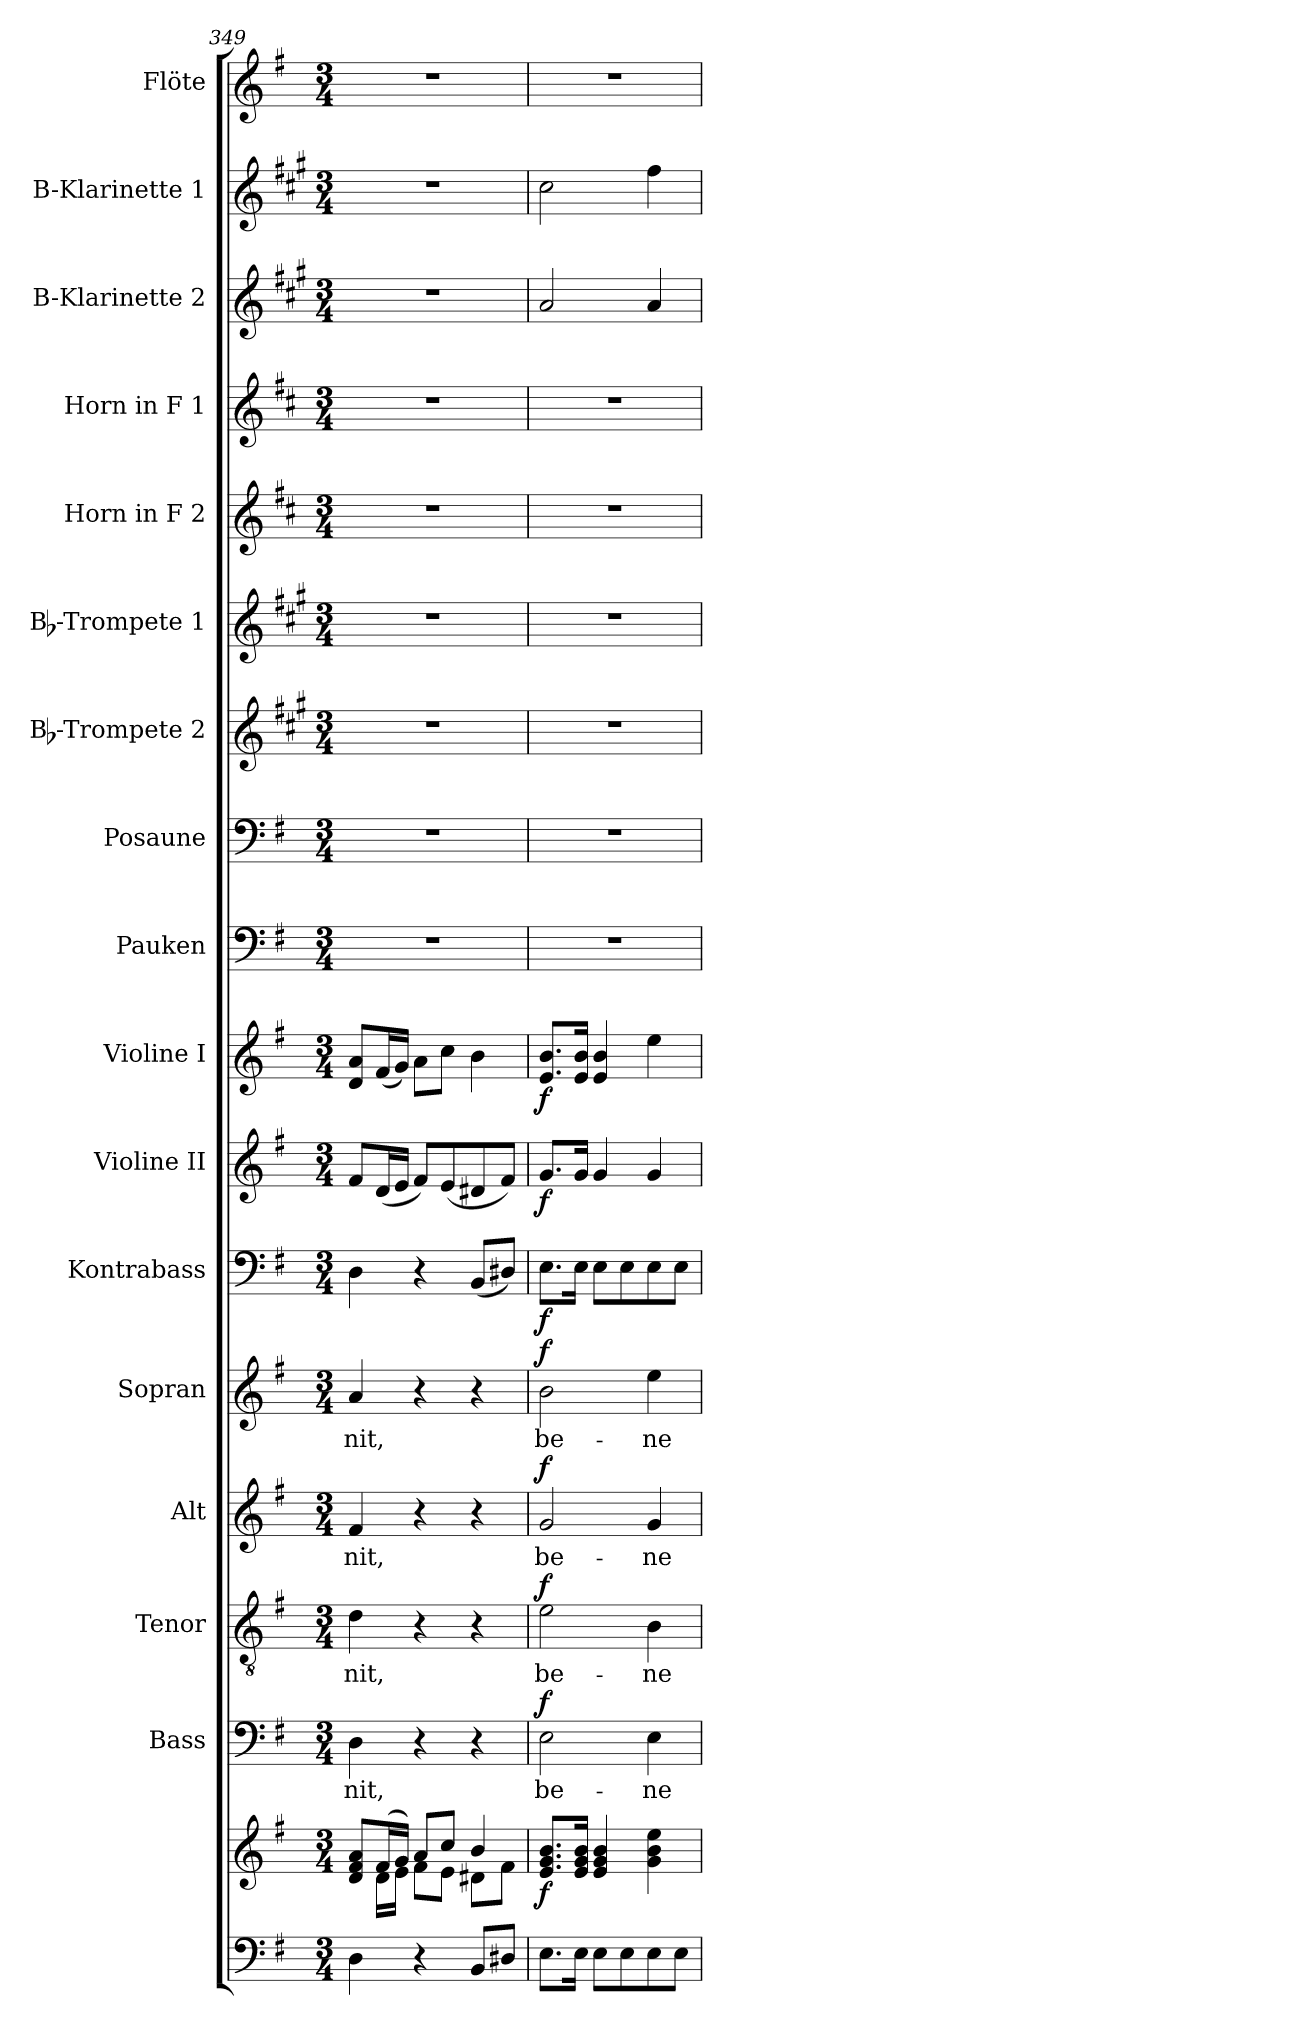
**kern	**kern	**dynam	**kern	**text	**dynam	**kern	**text	**dynam	**kern	**text	**dynam	**kern	**text	**dynam	**kern	**dynam	**kern	**dynam	**kern	**dynam	**kern	**kern	**kern	**kern	**kern	**kern	**kern	**kern	**kern
*part17	*part17	*part17	*part16	*part16	*part16	*part15	*part15	*part15	*part14	*part14	*part14	*part13	*part13	*part13	*part12	*part12	*part11	*part11	*part10	*part10	*part9	*part8	*part7	*part6	*part5	*part4	*part3	*part2	*part1
*staff18	*staff17	*staff17/18	*staff16	*staff16	*staff16	*staff15	*staff15	*staff15	*staff14	*staff14	*staff14	*staff13	*staff13	*staff13	*staff12	*staff12	*staff11	*staff11	*staff10	*staff10	*staff9	*staff8	*staff7	*staff6	*staff5	*staff4	*staff3	*staff2	*staff1
*	*	*	*I"Bass	*	*	*I"Tenor	*	*	*I"Alt	*	*	*I"Sopran	*	*	*I"Kontrabass	*	*I"Violine II	*	*I"Violine I	*	*I"Pauken	*I"Posaune	*I"Bb-Trompete 2	*I"Bb-Trompete 1	*I"Horn in F 2	*I"Horn in F 1	*I"B-Klarinette 2	*I"B-Klarinette 1	*I"Flöte
*	*	*	*I'B.	*	*	*I'T.	*	*	*I'A.	*	*	*I'S.	*	*	*I'Kb.	*	*I'Vl. II	*	*I'Vl. I	*	*I'Pk.	*I'Pos.	*I'Bb Trp. 2	*I'Bb Trp. 1	*I'Hrn. 2	*I'Hrn. 1	*I'B Kl. 2	*I'B Kl. 1	*I'Fl.
*clefF4	*clefG2	*	*clefF4	*	*	*clefGv2	*	*	*clefG2	*	*	*clefG2	*	*	*clefF4	*	*clefG2	*	*clefG2	*	*clefF4	*clefF4	*clefG2	*clefG2	*clefG2	*clefG2	*clefG2	*clefG2	*clefG2
*	*	*	*	*	*	*	*	*	*	*	*	*	*	*	*ITrd7c12	*	*	*	*	*	*	*	*ITrd1c2	*ITrd1c2	*ITrd4c7	*ITrd4c7	*ITrd1c2	*ITrd1c2	*
*k[f#]	*k[f#]	*	*k[f#]	*	*	*k[f#]	*	*	*k[f#]	*	*	*k[f#]	*	*	*k[f#]	*	*k[f#]	*	*k[f#]	*	*k[f#]	*k[f#]	*k[f#]	*k[f#]	*k[f#]	*k[f#]	*k[f#]	*k[f#]	*k[f#]
*G:	*G:	*	*G:	*	*	*G:	*	*	*G:	*	*	*G:	*	*	*G:	*	*G:	*	*G:	*	*G:	*G:	*G:	*G:	*G:	*G:	*G:	*G:	*G:
*M3/4	*M3/4	*	*M3/4	*	*	*M3/4	*	*	*M3/4	*	*	*M3/4	*	*	*M3/4	*	*M3/4	*	*M3/4	*	*M3/4	*M3/4	*M3/4	*M3/4	*M3/4	*M3/4	*M3/4	*M3/4	*M3/4
=349	=349	=349	=349	=349	=349	=349	=349	=349	=349	=349	=349	=349	=349	=349	=349	=349	=349	=349	=349	=349	=349	=349	=349	=349	=349	=349	=349	=349	=349
*	*^	*	*	*	*	*	*	*	*	*	*	*	*	*	*	*	*	*	*	*	*	*	*	*	*	*	*	*	*
!	!	!	!	!	!LO:LY:b	!	!	!LO:LY:b	!	!	!LO:LY:b	!	!	!LO:LY:b	!	!	!	!	!	!	!	!	!	!	!	!	!	!	!	!
4D\	8d/ 8f#/ 8a/L	8ryy	.	4D\	-nit,	.	4d\	-nit,	.	4f#/	-nit,	.	4a/	-nit,	.	4DD\	.	8f#/L	.	8d/ 8a/L	.	2.r	2.r	2.r	2.r	2.r	2.r	2.r	2.r	2.r
.	(>16f#/L	16d\LL	.	.	.	.	.	.	.	.	.	.	.	.	.	.	.	(<16d/L	.	(<16f#/L	.	.	.	.	.	.	.	.	.	.
.	16g/JJ)	16e\JJ	.	.	.	.	.	.	.	.	.	.	.	.	.	.	.	16e/JJ	.	16g/JJ)	.	.	.	.	.	.	.	.	.	.
4r	8a/L	8f#\L	.	4r	.	.	4r	.	.	4r	.	.	4r	.	.	4r	.	8f#/L)	.	8a\L	.	.	.	.	.	.	.	.	.	.
.	8cc/J	8e\J	.	.	.	.	.	.	.	.	.	.	.	.	.	.	.	(<8e/	.	8cc\J	.	.	.	.	.	.	.	.	.	.
8BB/L	4b/	8d#X\L	.	4r	.	.	4r	.	.	4r	.	.	4r	.	.	(<8BBB/L	.	8d#X/	.	4b\	.	.	.	.	.	.	.	.	.	.
8D#X/J	.	8f#\J	.	.	.	.	.	.	.	.	.	.	.	.	.	8DD#X/J)	.	8f#/J)	.	.	.	.	.	.	.	.	.	.	.	.
=350	=350	=350	=350	=350	=350	=350	=350	=350	=350	=350	=350	=350	=350	=350	=350	=350	=350	=350	=350	=350	=350	=350	=350	=350	=350	=350	=350	=350	=350	=350
!	!	!	!LO:DY:b	!	!LO:LY:b	!LO:DY:a	!	!LO:LY:b	!LO:DY:a	!	!LO:LY:b	!LO:DY:a	!	!LO:LY:b	!LO:DY:a	!	!LO:DY:b	!	!LO:DY:b	!	!LO:DY:b	!	!	!	!	!	!	!	!	!
*	*v	*v	*	*	*	*	*	*	*	*	*	*	*	*	*	*	*	*	*	*	*	*	*	*	*	*	*	*	*	*
8.E\L	8.e/ 8.g/ 8.b/L	f	2E\	be-	f	2e\	be-	f	2g/	be-	f	2b\	be-	f	8.EE\L	f	8.g/L	f	8.e/ 8.b/L	f	2.r	2.r	2.r	2.r	2.r	2.r	2g/	2b\	2.r
16E\Jk	16e/ 16g/ 16b/Jk	.	.	.	.	.	.	.	.	.	.	.	.	.	16EE\Jk	.	16g/Jk	.	16e/ 16b/Jk	.	.	.	.	.	.	.	.	.	.
8E\L	4e/ 4g/ 4b/	.	.	.	.	.	.	.	.	.	.	.	.	.	8EE\L	.	4g/	.	4e/ 4b/	.	.	.	.	.	.	.	.	.	.
8E\	.	.	.	.	.	.	.	.	.	.	.	.	.	.	8EE\	.	.	.	.	.	.	.	.	.	.	.	.	.	.
!	!	!	!	!LO:LY:b	!	!	!LO:LY:b	!	!	!LO:LY:b	!	!	!LO:LY:b	!	!	!	!	!	!	!	!	!	!	!	!	!	!	!	!
8E\	4g\ 4b\ 4ee\	.	4E\	-ne-	.	4B\	-ne-	.	4g/	-ne-	.	4ee\	-ne-	.	8EE\	.	4g/	.	4ee\	.	.	.	.	.	.	.	4g/	4ee\	.
8E\J	.	.	.	.	.	.	.	.	.	.	.	.	.	.	8EE\J	.	.	.	.	.	.	.	.	.	.	.	.	.	.
=	=	=	=	=	=	=	=	=	=	=	=	=	=	=	=	=	=	=	=	=	=	=	=	=	=	=	=	=	=
*-	*-	*-	*-	*-	*-	*-	*-	*-	*-	*-	*-	*-	*-	*-	*-	*-	*-	*-	*-	*-	*-	*-	*-	*-	*-	*-	*-	*-	*-
